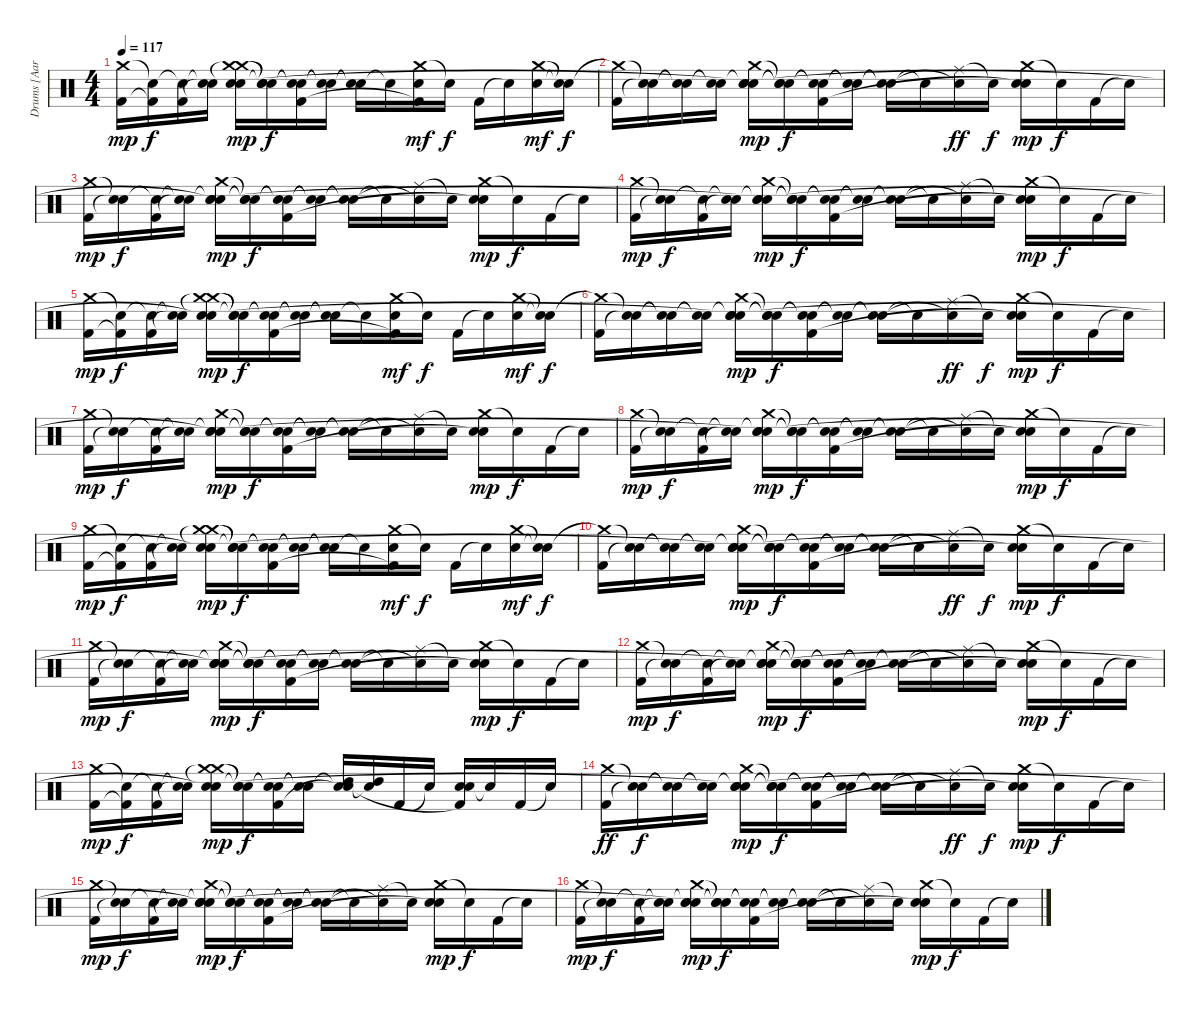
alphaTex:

\track ("Drums [Aaron Harris]" "Drums [Aar") {instrument percussion}
\staff {score}
\articulation defaults
\ts (4 4)
\tempo 117
\clef neutral
\ks c
("Crash medium (hit)" "Kick (hit) 2").16{dy mp} ("Snare (hit)"{t} "Kick (hit) 2"{t}).16{dy f} ("Snare (hit)"{t} "Kick (hit) 2").16 ("Snare (hit)"{t} "Snare (hit)"{t}).16 ("Crash medium (hit)"{t} "Crash medium (hit)" "Electric Snare (hit)" "Snare (hit)"{t}).16{dy mp} ("Snare (hit)"{t} "Snare (hit)"{t} "Snare (hit)"{t}).16{dy f} ("Snare (hit)"{t} "Snare (hit)"{t} "Kick (hit) 2").16 ("Snare (hit)"{t} "Snare (hit)"{t}).16 ("Snare (hit)"{t} "Snare (hit)"{t}).16 "Snare (hit)"{t}.16 ("Crash medium (hit)" "Electric Snare (hit)" "Kick (hit) 2"{t}).16{dy mf} "Snare (hit)"{t}.16{dy f} "Kick (hit) 2".16 "Snare (hit)"{t}.16 ("Crash medium (hit)" "Electric Snare (hit)").16{dy mf} ("Snare (hit)"{t} "Snare (hit)"{t}).16{dy f} |
("Crash medium (hit)"{t} "Kick (hit) 2").16 ("Snare (hit)"{t} "Snare (hit)"{t}).16 ("Snare (hit)"{t} "Snare (hit)"{t}).16 ("Snare (hit)"{t} "Snare (hit)"{t}).16 ("Snare (hit)"{t} "Crash medium (hit)" "Electric Snare (hit)" "Snare (hit)"{t}).16{dy mp} ("Snare (hit)"{t} "Snare (hit)"{t} "Snare (hit)"{t}).16{dy f} ("Snare (hit)"{t} "Snare (hit)"{t} "Kick (hit) 2").16 ("Snare (hit)"{t} "Snare (hit)"{t}).16 ("Snare (hit)"{t} "Snare (hit)"{t}).16 "Snare (hit)"{t}.16 ("Ride (middle)" "Snare (hit)"{t}).16{dy ff} "Snare (hit)"{t}.16{dy f} ("Crash medium (hit)" "Electric Snare (hit)" "Snare (hit)"{t}).16{dy mp} "Snare (hit)"{t}.16{dy f} "Kick (hit) 2".16 "Snare (hit)"{t}.16 |
("Crash medium (hit)" "Kick (hit) 2").16{dy mp} ("Snare (hit)"{t} "Snare (hit)"{t}).16{dy f} ("Snare (hit)"{t} "Kick (hit) 2").16 ("Snare (hit)"{t} "Snare (hit)"{t}).16 ("Snare (hit)"{t} "Crash medium (hit)" "Electric Snare (hit)" "Snare (hit)"{t}).16{dy mp} ("Snare (hit)"{t} "Snare (hit)"{t} "Snare (hit)"{t}).16{dy f} ("Snare (hit)"{t} "Snare (hit)"{t} "Kick (hit) 2").16 ("Snare (hit)"{t} "Snare (hit)"{t}).16 ("Snare (hit)"{t} "Snare (hit)"{t}).16 "Snare (hit)"{t}.16 ("Ride (middle)" "Snare (hit)"{t}).16 "Snare (hit)"{t}.16 ("Crash medium (hit)" "Electric Snare (hit)" "Snare (hit)"{t}).16{dy mp} "Snare (hit)"{t}.16{dy f} "Kick (hit) 2".16 "Snare (hit)"{t}.16 |
("Crash medium (hit)" "Kick (hit) 2").16{dy mp} ("Snare (hit)"{t} "Snare (hit)"{t}).16{dy f} ("Snare (hit)"{t} "Kick (hit) 2").16 ("Snare (hit)"{t} "Snare (hit)"{t}).16 ("Snare (hit)"{t} "Crash medium (hit)" "Electric Snare (hit)" "Snare (hit)"{t}).16{dy mp} ("Snare (hit)"{t} "Snare (hit)"{t} "Snare (hit)"{t}).16{dy f} ("Snare (hit)"{t} "Snare (hit)"{t} "Kick (hit) 2").16 ("Snare (hit)"{t} "Snare (hit)"{t}).16 ("Snare (hit)"{t} "Snare (hit)"{t}).16 "Snare (hit)"{t}.16 ("Ride (middle)" "Snare (hit)"{t}).16 "Snare (hit)"{t}.16 ("Crash medium (hit)" "Electric Snare (hit)" "Snare (hit)"{t}).16{dy mp} "Snare (hit)"{t}.16{dy f} "Kick (hit) 2".16 "Snare (hit)"{t}.16 |
("Crash medium (hit)" "Kick (hit) 2").16{dy mp} ("Snare (hit)"{t} "Kick (hit) 2"{t}).16{dy f} ("Snare (hit)"{t} "Kick (hit) 2").16 ("Snare (hit)"{t} "Snare (hit)"{t}).16 ("Crash medium (hit)"{t} "Crash medium (hit)" "Electric Snare (hit)" "Snare (hit)"{t}).16{dy mp} ("Snare (hit)"{t} "Snare (hit)"{t} "Snare (hit)"{t}).16{dy f} ("Snare (hit)"{t} "Snare (hit)"{t} "Kick (hit) 2").16 ("Snare (hit)"{t} "Snare (hit)"{t}).16 ("Snare (hit)"{t} "Snare (hit)"{t}).16 "Snare (hit)"{t}.16 ("Crash medium (hit)" "Electric Snare (hit)" "Kick (hit) 2"{t}).16{dy mf} "Snare (hit)"{t}.16{dy f} "Kick (hit) 2".16 "Snare (hit)"{t}.16 ("Crash medium (hit)" "Electric Snare (hit)").16{dy mf} ("Snare (hit)"{t} "Snare (hit)"{t}).16{dy f} |
("Crash medium (hit)"{t} "Kick (hit) 2").16 ("Snare (hit)"{t} "Snare (hit)"{t}).16 ("Snare (hit)"{t} "Snare (hit)"{t}).16 ("Snare (hit)"{t} "Snare (hit)"{t}).16 ("Snare (hit)"{t} "Crash medium (hit)" "Electric Snare (hit)" "Snare (hit)"{t}).16{dy mp} ("Snare (hit)"{t} "Snare (hit)"{t} "Snare (hit)"{t}).16{dy f} ("Snare (hit)"{t} "Snare (hit)"{t} "Kick (hit) 2").16 ("Snare (hit)"{t} "Snare (hit)"{t}).16 ("Snare (hit)"{t} "Snare (hit)"{t}).16 "Snare (hit)"{t}.16 ("Ride (middle)" "Snare (hit)"{t}).16{dy ff} "Snare (hit)"{t}.16{dy f} ("Crash medium (hit)" "Electric Snare (hit)" "Snare (hit)"{t}).16{dy mp} "Snare (hit)"{t}.16{dy f} "Kick (hit) 2".16 "Snare (hit)"{t}.16 |
("Crash medium (hit)" "Kick (hit) 2").16{dy mp} ("Snare (hit)"{t} "Snare (hit)"{t}).16{dy f} ("Snare (hit)"{t} "Kick (hit) 2").16 ("Snare (hit)"{t} "Snare (hit)"{t}).16 ("Snare (hit)"{t} "Crash medium (hit)" "Electric Snare (hit)" "Snare (hit)"{t}).16{dy mp} ("Snare (hit)"{t} "Snare (hit)"{t} "Snare (hit)"{t}).16{dy f} ("Snare (hit)"{t} "Snare (hit)"{t} "Kick (hit) 2").16 ("Snare (hit)"{t} "Snare (hit)"{t}).16 ("Snare (hit)"{t} "Snare (hit)"{t}).16 "Snare (hit)"{t}.16 ("Ride (middle)" "Snare (hit)"{t}).16 "Snare (hit)"{t}.16 ("Crash medium (hit)" "Electric Snare (hit)" "Snare (hit)"{t}).16{dy mp} "Snare (hit)"{t}.16{dy f} "Kick (hit) 2".16 "Snare (hit)"{t}.16 |
("Crash medium (hit)" "Kick (hit) 2").16{dy mp} ("Snare (hit)"{t} "Snare (hit)"{t}).16{dy f} ("Snare (hit)"{t} "Kick (hit) 2").16 ("Snare (hit)"{t} "Snare (hit)"{t}).16 ("Snare (hit)"{t} "Crash medium (hit)" "Electric Snare (hit)" "Snare (hit)"{t}).16{dy mp} ("Snare (hit)"{t} "Snare (hit)"{t} "Snare (hit)"{t}).16{dy f} ("Snare (hit)"{t} "Snare (hit)"{t} "Kick (hit) 2").16 ("Snare (hit)"{t} "Snare (hit)"{t}).16 ("Snare (hit)"{t} "Snare (hit)"{t}).16 "Snare (hit)"{t}.16 ("Ride (middle)" "Snare (hit)"{t}).16 "Snare (hit)"{t}.16 ("Crash medium (hit)" "Electric Snare (hit)" "Snare (hit)"{t}).16{dy mp} "Snare (hit)"{t}.16{dy f} "Kick (hit) 2".16 "Snare (hit)"{t}.16 |
("Crash medium (hit)" "Kick (hit) 2").16{dy mp} ("Snare (hit)"{t} "Kick (hit) 2"{t}).16{dy f} ("Snare (hit)"{t} "Kick (hit) 2").16 ("Snare (hit)"{t} "Snare (hit)"{t}).16 ("Crash medium (hit)"{t} "Crash medium (hit)" "Electric Snare (hit)" "Snare (hit)"{t}).16{dy mp} ("Snare (hit)"{t} "Snare (hit)"{t} "Snare (hit)"{t}).16{dy f} ("Snare (hit)"{t} "Snare (hit)"{t} "Kick (hit) 2").16 ("Snare (hit)"{t} "Snare (hit)"{t}).16 ("Snare (hit)"{t} "Snare (hit)"{t}).16 "Snare (hit)"{t}.16 ("Crash medium (hit)" "Electric Snare (hit)" "Kick (hit) 2"{t}).16{dy mf} "Snare (hit)"{t}.16{dy f} "Kick (hit) 2".16 "Snare (hit)"{t}.16 ("Crash medium (hit)" "Electric Snare (hit)").16{dy mf} ("Snare (hit)"{t} "Snare (hit)"{t}).16{dy f} |
("Crash medium (hit)"{t} "Kick (hit) 2").16 ("Snare (hit)"{t} "Snare (hit)"{t}).16 ("Snare (hit)"{t} "Snare (hit)"{t}).16 ("Snare (hit)"{t} "Snare (hit)"{t}).16 ("Snare (hit)"{t} "Crash medium (hit)" "Electric Snare (hit)" "Snare (hit)"{t}).16{dy mp} ("Snare (hit)"{t} "Snare (hit)"{t} "Snare (hit)"{t}).16{dy f} ("Snare (hit)"{t} "Snare (hit)"{t} "Kick (hit) 2").16 ("Snare (hit)"{t} "Snare (hit)"{t}).16 ("Snare (hit)"{t} "Snare (hit)"{t}).16 "Snare (hit)"{t}.16 ("Ride (middle)" "Snare (hit)"{t}).16{dy ff} "Snare (hit)"{t}.16{dy f} ("Crash medium (hit)" "Electric Snare (hit)" "Snare (hit)"{t}).16{dy mp} "Snare (hit)"{t}.16{dy f} "Kick (hit) 2".16 "Snare (hit)"{t}.16 |
("Crash medium (hit)" "Kick (hit) 2").16{dy mp} ("Snare (hit)"{t} "Snare (hit)"{t}).16{dy f} ("Snare (hit)"{t} "Kick (hit) 2").16 ("Snare (hit)"{t} "Snare (hit)"{t}).16 ("Snare (hit)"{t} "Crash medium (hit)" "Electric Snare (hit)" "Snare (hit)"{t}).16{dy mp} ("Snare (hit)"{t} "Snare (hit)"{t} "Snare (hit)"{t}).16{dy f} ("Snare (hit)"{t} "Snare (hit)"{t} "Kick (hit) 2").16 ("Snare (hit)"{t} "Snare (hit)"{t}).16 ("Snare (hit)"{t} "Snare (hit)"{t}).16 "Snare (hit)"{t}.16 ("Ride (middle)" "Snare (hit)"{t}).16 "Snare (hit)"{t}.16 ("Crash medium (hit)" "Electric Snare (hit)" "Snare (hit)"{t}).16{dy mp} "Snare (hit)"{t}.16{dy f} "Kick (hit) 2".16 "Snare (hit)"{t}.16 |
("Crash medium (hit)" "Kick (hit) 2").16{dy mp} ("Snare (hit)"{t} "Snare (hit)"{t}).16{dy f} ("Snare (hit)"{t} "Kick (hit) 2").16 ("Snare (hit)"{t} "Snare (hit)"{t}).16 ("Snare (hit)"{t} "Crash medium (hit)" "Electric Snare (hit)" "Snare (hit)"{t}).16{dy mp} ("Snare (hit)"{t} "Snare (hit)"{t} "Snare (hit)"{t}).16{dy f} ("Snare (hit)"{t} "Snare (hit)"{t} "Kick (hit) 2").16 ("Snare (hit)"{t} "Snare (hit)"{t}).16 ("Snare (hit)"{t} "Snare (hit)"{t}).16 "Snare (hit)"{t}.16 ("Ride (middle)" "Snare (hit)"{t}).16 "Snare (hit)"{t}.16 ("Crash medium (hit)" "Electric Snare (hit)" "Snare (hit)"{t}).16{dy mp} "Snare (hit)"{t}.16{dy f} "Kick (hit) 2".16 "Snare (hit)"{t}.16 |
("Crash medium (hit)" "Kick (hit) 2").16{dy mp} ("Snare (hit)"{t} "Kick (hit) 2"{t}).16{dy f} ("Snare (hit)"{t} "Kick (hit) 2").16 ("Snare (hit)"{t} "Snare (hit)"{t}).16 ("Crash medium (hit)"{t} "Crash medium (hit)" "Electric Snare (hit)" "Snare (hit)"{t}).16{dy mp} ("Snare (hit)"{t} "Snare (hit)"{t} "Snare (hit)"{t}).16{dy f} ("Snare (hit)"{t} "Snare (hit)"{t} "Kick (hit) 2").16 ("Snare (hit)"{t} "Snare (hit)"{t}).16 ("Snare (hit)"{t} "High Tom (hit)" "Snare (hit)"{t}).16 ("High Tom (hit)" "Snare (hit)"{t}).16 "Kick (hit) 2".16 "Snare (hit)"{t}.16 ("Electric Snare (hit)" "Electric Snare (hit)" "Kick (hit) 2"{t}).16 "Snare (hit)"{t}.16 "Kick (hit) 2".16 "Snare (hit)"{t}.16 |
("Crash medium (hit)" "Kick (hit) 2").16{dy ff} ("Snare (hit)"{t} "Snare (hit)"{t}).16{dy f} ("Snare (hit)"{t} "Snare (hit)"{t}).16 ("Snare (hit)"{t} "Snare (hit)"{t}).16 ("Snare (hit)"{t} "Crash medium (hit)" "Electric Snare (hit)" "Snare (hit)"{t}).16{dy mp} ("Snare (hit)"{t} "Snare (hit)"{t} "Snare (hit)"{t}).16{dy f} ("Snare (hit)"{t} "Snare (hit)"{t} "Kick (hit) 2").16 ("Snare (hit)"{t} "Snare (hit)"{t}).16 ("Snare (hit)"{t} "Snare (hit)"{t}).16 "Snare (hit)"{t}.16 ("Ride (middle)" "Snare (hit)"{t}).16{dy ff} "Snare (hit)"{t}.16{dy f} ("Crash medium (hit)" "Electric Snare (hit)" "Snare (hit)"{t}).16{dy mp} "Snare (hit)"{t}.16{dy f} "Kick (hit) 2".16 "Snare (hit)"{t}.16 |
("Crash medium (hit)" "Kick (hit) 2").16{dy mp} ("Snare (hit)"{t} "Snare (hit)"{t}).16{dy f} ("Snare (hit)"{t} "Kick (hit) 2").16 ("Snare (hit)"{t} "Snare (hit)"{t}).16 ("Snare (hit)"{t} "Crash medium (hit)" "Electric Snare (hit)" "Snare (hit)"{t}).16{dy mp} ("Snare (hit)"{t} "Snare (hit)"{t} "Snare (hit)"{t}).16{dy f} ("Snare (hit)"{t} "Snare (hit)"{t} "Kick (hit) 2").16 ("Snare (hit)"{t} "Snare (hit)"{t}).16 ("Snare (hit)"{t} "Snare (hit)"{t}).16 "Snare (hit)"{t}.16 ("Ride (middle)" "Snare (hit)"{t}).16 "Snare (hit)"{t}.16 ("Crash medium (hit)" "Electric Snare (hit)" "Snare (hit)"{t}).16{dy mp} "Snare (hit)"{t}.16{dy f} "Kick (hit) 2".16 "Snare (hit)"{t}.16 |
("Crash medium (hit)" "Kick (hit) 2").16{dy mp} ("Snare (hit)"{t} "Snare (hit)"{t}).16{dy f} ("Snare (hit)"{t} "Kick (hit) 2").16 ("Snare (hit)"{t} "Snare (hit)"{t}).16 ("Snare (hit)"{t} "Crash medium (hit)" "Electric Snare (hit)" "Snare (hit)"{t}).16{dy mp} ("Snare (hit)"{t} "Snare (hit)"{t} "Snare (hit)"{t}).16{dy f} ("Snare (hit)"{t} "Snare (hit)"{t} "Kick (hit) 2").16 ("Snare (hit)"{t} "Snare (hit)"{t}).16 ("Snare (hit)"{t} "Snare (hit)"{t}).16 "Snare (hit)"{t}.16 ("Ride (middle)" "Snare (hit)"{t}).16 "Snare (hit)"{t}.16 ("Crash medium (hit)" "Electric Snare (hit)" "Snare (hit)"{t}).16{dy mp} "Snare (hit)"{t}.16{dy f} "Kick (hit) 2".16 "Snare (hit)"{t}.16
